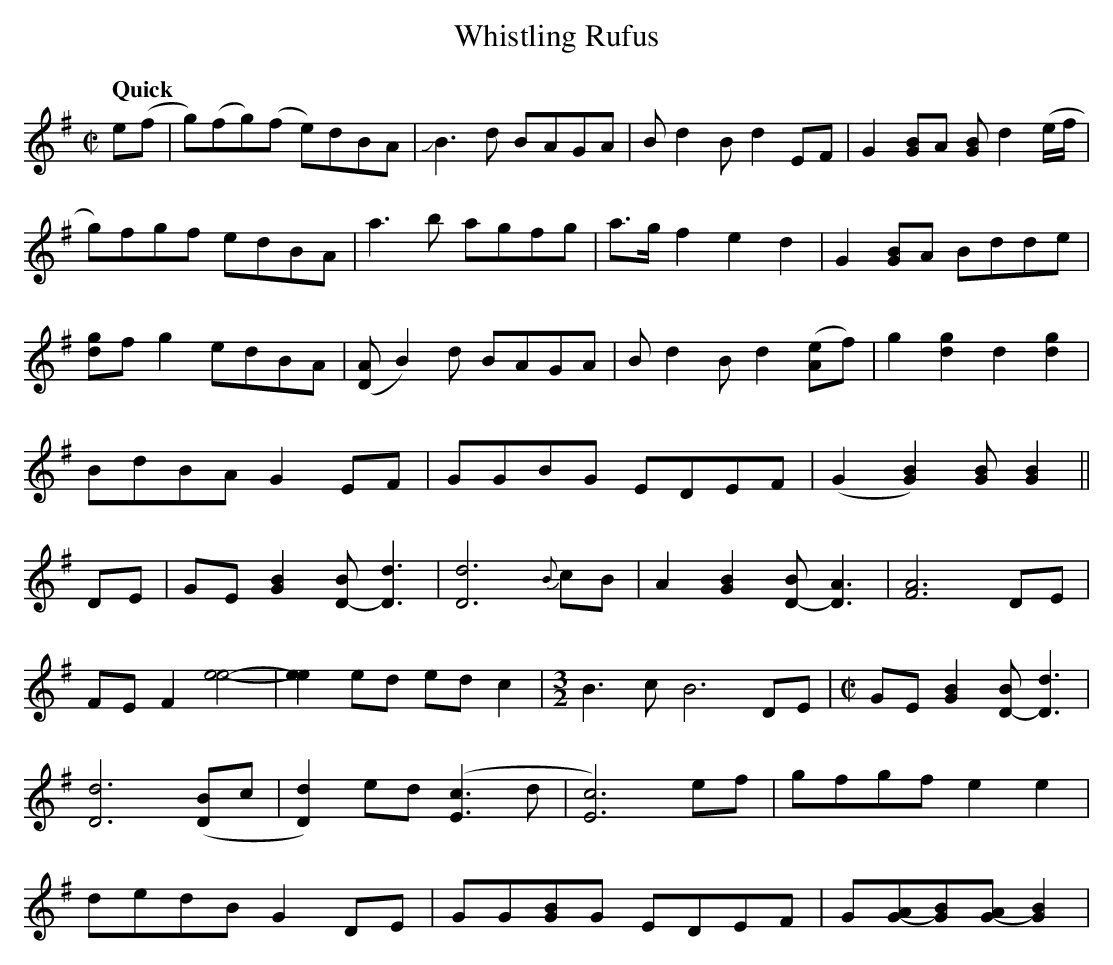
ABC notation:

X:1
T:Whistling Rufus
M:C|
L:1/8
Q:"Quick"
K:G
e(f|g)(fg)(f e)dBA|+slide+B3d B-AGA|Bd2B d2 EF|G2[GB]A [GB]d2(e/f/|
g)fgf edBA|a3b agfg|a>g-f2 e2d2|G2[GB]A Bdde|
[dg]fg2 edB-A|([DA]B2)d BAGA|Bd2B d2([Ae]f)|g2[d2g2]d2[d2g2]|
BdBA G2 EF|GGBG EDEF|(G2[G2B2])[GB][G2B2]||
D-E|G-E[G2B2] [DB]-[D3d3]|[D6d6]{B}cB|A2[G2B2][DB]-[D3A3]|[F6A6]DE|
FEF2[e4e4]-|[e2e2]ed edc2|[M:3/2]B3c B6 DE|[M:C|]G-E[G2B2] [DB]-[D3d3]|
[D6d6]([DB]c|[D2d2])ed ([E3c3]d|[E6c6])ef|gfgf e2e2|
dedB G2DE|GG[BG]G EDEF|G[GA]-[GB][GA]- [G2B2]|
